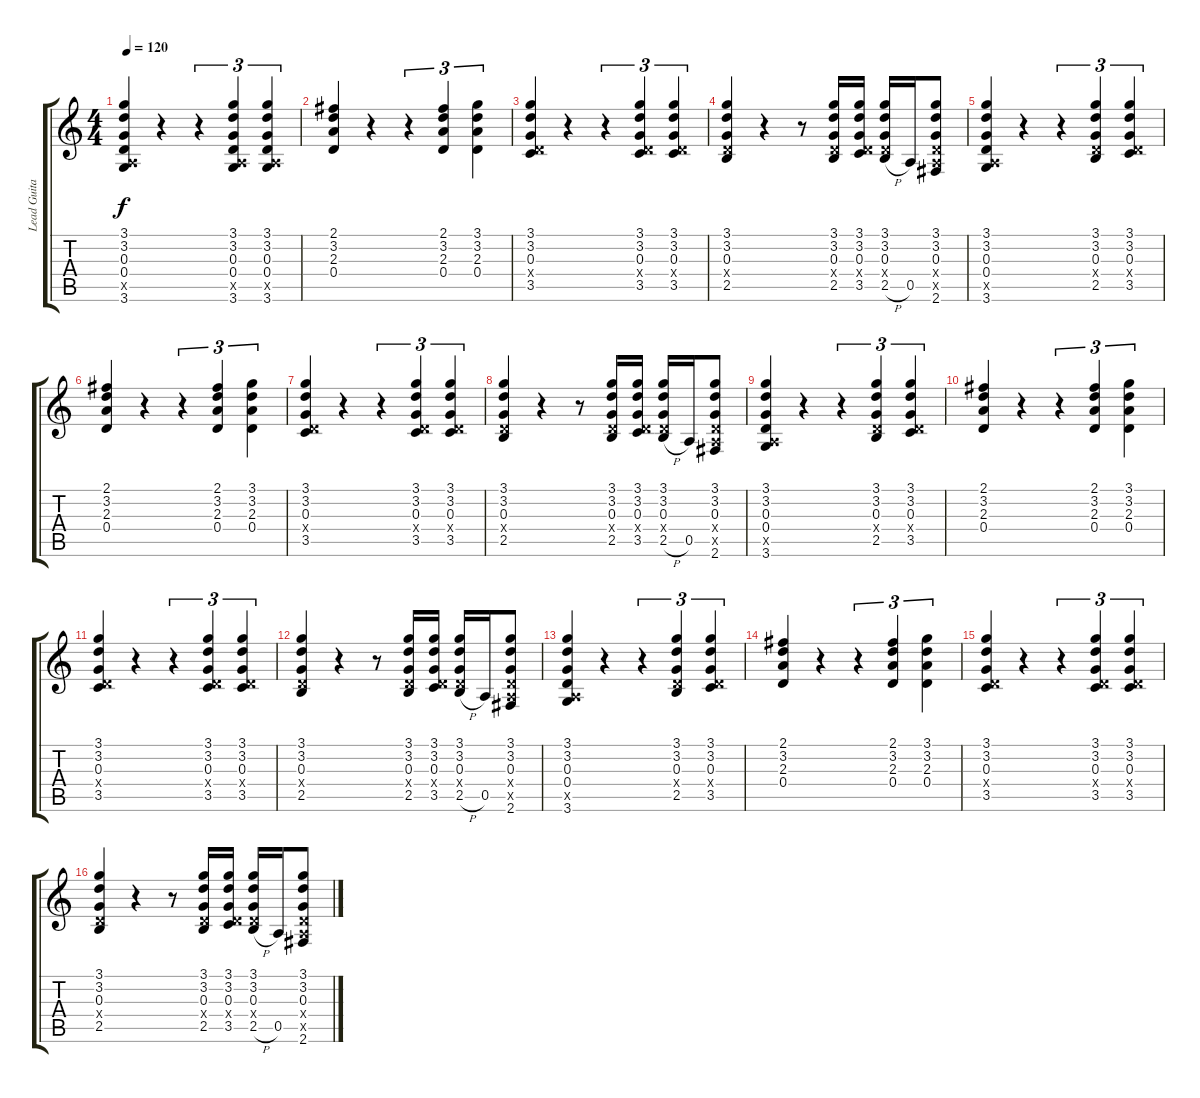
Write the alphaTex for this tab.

\track ("Lead Guitar" "Lead Guita") {instrument distortionguitar}
\staff {score tabs}
\tuning (E4 B3 G3 D3 A2 E2) {hide}
\ts (4 4)
\tempo 120
\clef g2
\ks c
(3.1 3.2 0.3 0.4 0.5{x} 3.6).4{dy f instrument distortionguitar} r.4 r.4{tu (3 2)} (3.1 3.2 0.3 0.4 0.5{x} 3.6).4{tu (3 2)} (3.1 3.2 0.3 0.4 0.5{x} 3.6).4{tu (3 2)} |
(2.1 3.2 2.3 0.4).4 r.4 r.4{tu (3 2)} (2.1 3.2 2.3 0.4).4{tu (3 2)} (3.1 3.2 2.3 0.4).4{tu (3 2)} |
(3.1 3.2 0.3 0.4{x} 3.5).4 r.4 r.4{tu (3 2)} (3.1 3.2 0.3 0.4{x} 3.5).4{tu (3 2)} (3.1 3.2 0.3 0.4{x} 3.5).4{tu (3 2)} |
(3.1 3.2 0.3 0.4{x} 2.5).4 r.4 r.8 (3.1 3.2 0.3 0.4{x} 2.5).16 (3.1 3.2 0.3 0.4{x} 3.5).16 (3.1 3.2 0.3 0.4{x} 2.5{h}).16 0.5.16 (3.1 3.2 0.3 0.4{x} 0.5{x} 2.6).8 |
(3.1 3.2 0.3 0.4 0.5{x} 3.6).4 r.4 r.4{tu (3 2)} (3.1 3.2 0.3 0.4{x} 2.5).4{tu (3 2)} (3.1 3.2 0.3 0.4{x} 3.5).4{tu (3 2)} |
(2.1 3.2 2.3 0.4).4 r.4 r.4{tu (3 2)} (2.1 3.2 2.3 0.4).4{tu (3 2)} (3.1 3.2 2.3 0.4).4{tu (3 2)} |
(3.1 3.2 0.3 0.4{x} 3.5).4 r.4 r.4{tu (3 2)} (3.1 3.2 0.3 0.4{x} 3.5).4{tu (3 2)} (3.1 3.2 0.3 0.4{x} 3.5).4{tu (3 2)} |
(3.1 3.2 0.3 0.4{x} 2.5).4 r.4 r.8 (3.1 3.2 0.3 0.4{x} 2.5).16 (3.1 3.2 0.3 0.4{x} 3.5).16 (3.1 3.2 0.3 0.4{x} 2.5{h}).16 0.5.16 (3.1 3.2 0.3 0.4{x} 0.5{x} 2.6).8 |
(3.1 3.2 0.3 0.4 0.5{x} 3.6).4 r.4 r.4{tu (3 2)} (3.1 3.2 0.3 0.4{x} 2.5).4{tu (3 2)} (3.1 3.2 0.3 0.4{x} 3.5).4{tu (3 2)} |
(2.1 3.2 2.3 0.4).4 r.4 r.4{tu (3 2)} (2.1 3.2 2.3 0.4).4{tu (3 2)} (3.1 3.2 2.3 0.4).4{tu (3 2)} |
(3.1 3.2 0.3 0.4{x} 3.5).4 r.4 r.4{tu (3 2)} (3.1 3.2 0.3 0.4{x} 3.5).4{tu (3 2)} (3.1 3.2 0.3 0.4{x} 3.5).4{tu (3 2)} |
(3.1 3.2 0.3 0.4{x} 2.5).4 r.4 r.8 (3.1 3.2 0.3 0.4{x} 2.5).16 (3.1 3.2 0.3 0.4{x} 3.5).16 (3.1 3.2 0.3 0.4{x} 2.5{h}).16 0.5.16 (3.1 3.2 0.3 0.4{x} 0.5{x} 2.6).8 |
(3.1 3.2 0.3 0.4 0.5{x} 3.6).4 r.4 r.4{tu (3 2)} (3.1 3.2 0.3 0.4{x} 2.5).4{tu (3 2)} (3.1 3.2 0.3 0.4{x} 3.5).4{tu (3 2)} |
(2.1 3.2 2.3 0.4).4 r.4 r.4{tu (3 2)} (2.1 3.2 2.3 0.4).4{tu (3 2)} (3.1 3.2 2.3 0.4).4{tu (3 2)} |
(3.1 3.2 0.3 0.4{x} 3.5).4 r.4 r.4{tu (3 2)} (3.1 3.2 0.3 0.4{x} 3.5).4{tu (3 2)} (3.1 3.2 0.3 0.4{x} 3.5).4{tu (3 2)} |
(3.1 3.2 0.3 0.4{x} 2.5).4 r.4 r.8 (3.1 3.2 0.3 0.4{x} 2.5).16 (3.1 3.2 0.3 0.4{x} 3.5).16 (3.1 3.2 0.3 0.4{x} 2.5{h}).16 0.5.16 (3.1 3.2 0.3 0.4{x} 0.5{x} 2.6).8
